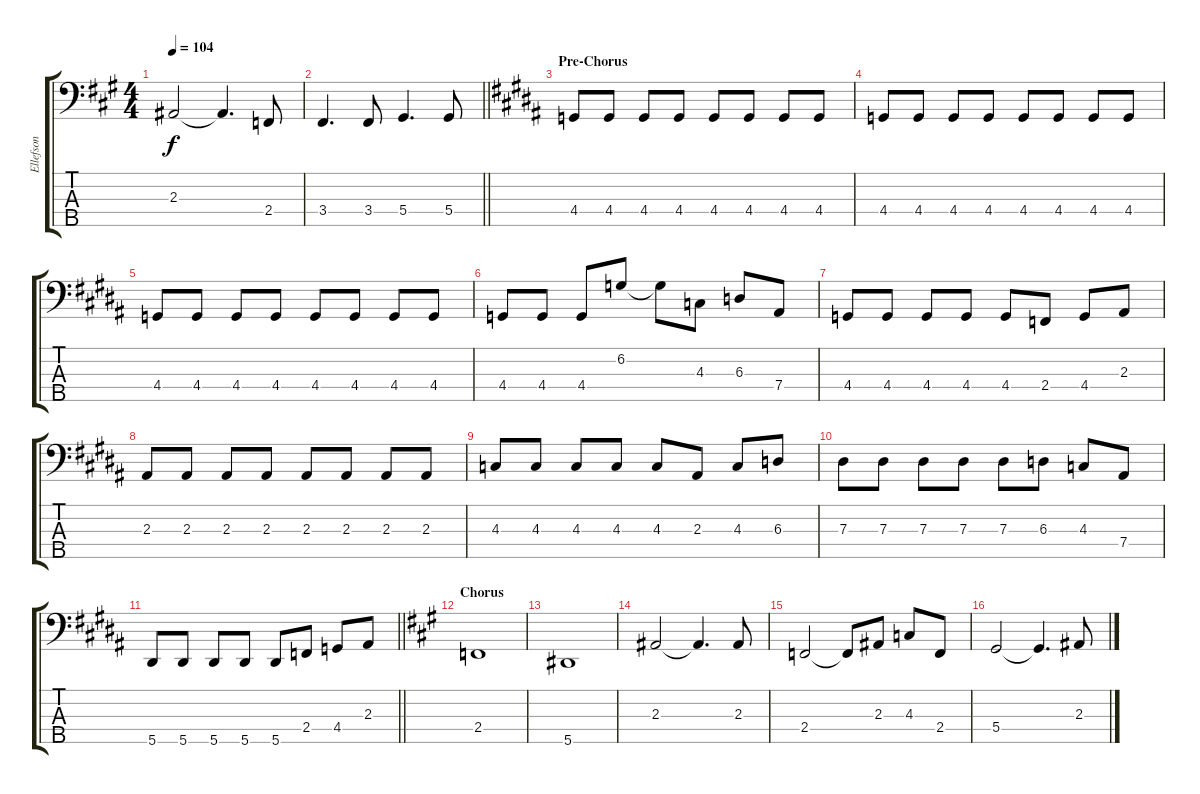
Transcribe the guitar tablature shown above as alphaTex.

\track ("Ellefson" "Ellefson") {instrument electricbasspick}
\staff {score tabs}
\tuning (Gb2 Db2 Ab1 Eb1 Bb0) {hide}
\ts (4 4)
\tempo 104
\clef f4
\ks a
2.3.2{dy f} 2.3{t}.4{d} 2.4.8 |
\barLineRight lightlight
3.4.4{d} 3.4.8 5.4.4{d} 5.4.8 |
\section ("" "Pre-Chorus")
\ks b
4.4.8 4.4.8 4.4.8 4.4.8 4.4.8 4.4.8 4.4.8 4.4.8 |
\ks g#minor
4.4.8 4.4.8 4.4.8 4.4.8 4.4.8 4.4.8 4.4.8 4.4.8 |
4.4.8 4.4.8 4.4.8 4.4.8 4.4.8 4.4.8 4.4.8 4.4.8 |
4.4.8 4.4.8 4.4.8 6.2.8 6.2{t}.8 4.3.8 6.3.8 7.4.8 |
4.4.8 4.4.8 4.4.8 4.4.8 4.4.8 2.4.8 4.4.8 2.3.8 |
2.3.8 2.3.8 2.3.8 2.3.8 2.3.8 2.3.8 2.3.8 2.3.8 |
4.3.8 4.3.8 4.3.8 4.3.8 4.3.8 2.3.8 4.3.8 6.3.8 |
7.3.8 7.3.8 7.3.8 7.3.8 7.3.8 6.3.8 4.3.8 7.4.8 |
\barLineRight lightlight
5.5.8 5.5.8 5.5.8 5.5.8 5.5.8 2.4.8 4.4.8 2.3.8 |
\section ("" "Chorus")
\ks a
2.4.1 |
5.5.1 |
2.3.2 2.3{t}.4{d} 2.3.8 |
2.4.2 2.4{t}.8 2.3.8 4.3.8 2.4.8 |
5.4.2 5.4{t}.4{d} 2.3.8
